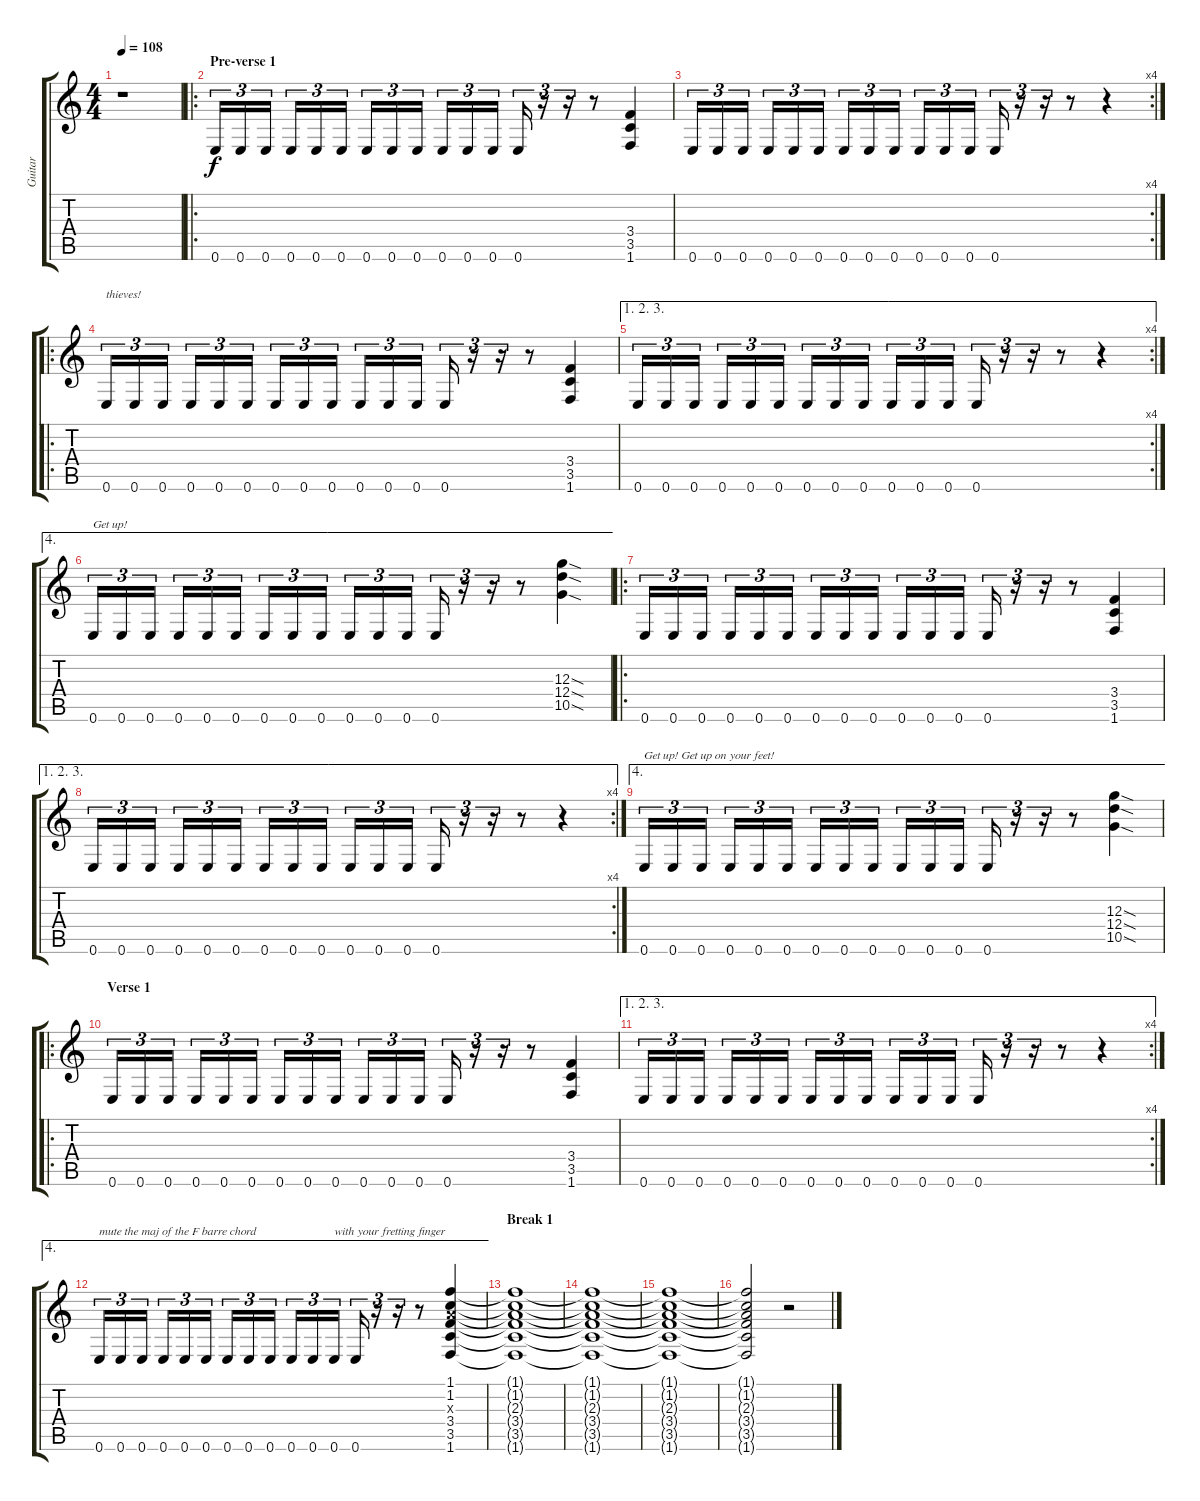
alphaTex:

\track ("Guitar" "Guitar") {instrument distortionguitar}
\staff {score tabs}
\tuning (E4 B3 G3 D3 A2 E2) {hide}
\ts (4 4)
\tempo 108
\clef g2
\ks c
r.1{dy f instrument distortionguitar} |
\ro
\section ("" "Pre-verse 1")
0.6.16{tu (3 2)} 0.6.16{tu (3 2)} 0.6.16{tu (3 2)} 0.6.16{tu (3 2)} 0.6.16{tu (3 2)} 0.6.16{tu (3 2)} 0.6.16{tu (3 2)} 0.6.16{tu (3 2)} 0.6.16{tu (3 2)} 0.6.16{tu (3 2)} 0.6.16{tu (3 2)} 0.6.16{tu (3 2)} 0.6.16{tu (3 2)} r.16{tu (3 2)} r.16{tu (3 2)} r.8 (3.4 3.5 1.6).4 |
\rc 4
0.6.16{tu (3 2)} 0.6.16{tu (3 2)} 0.6.16{tu (3 2)} 0.6.16{tu (3 2)} 0.6.16{tu (3 2)} 0.6.16{tu (3 2)} 0.6.16{tu (3 2)} 0.6.16{tu (3 2)} 0.6.16{tu (3 2)} 0.6.16{tu (3 2)} 0.6.16{tu (3 2)} 0.6.16{tu (3 2)} 0.6.16{tu (3 2)} r.16{tu (3 2)} r.16{tu (3 2)} r.8 r.4 |
\ro
0.6.16{tu (3 2) txt "thieves!"} 0.6.16{tu (3 2)} 0.6.16{tu (3 2)} 0.6.16{tu (3 2)} 0.6.16{tu (3 2)} 0.6.16{tu (3 2)} 0.6.16{tu (3 2)} 0.6.16{tu (3 2)} 0.6.16{tu (3 2)} 0.6.16{tu (3 2)} 0.6.16{tu (3 2)} 0.6.16{tu (3 2)} 0.6.16{tu (3 2)} r.16{tu (3 2)} r.16{tu (3 2)} r.8 (3.4 3.5 1.6).4 |
\ae (1 2 3)
\rc 4
0.6.16{tu (3 2)} 0.6.16{tu (3 2)} 0.6.16{tu (3 2)} 0.6.16{tu (3 2)} 0.6.16{tu (3 2)} 0.6.16{tu (3 2)} 0.6.16{tu (3 2)} 0.6.16{tu (3 2)} 0.6.16{tu (3 2)} 0.6.16{tu (3 2)} 0.6.16{tu (3 2)} 0.6.16{tu (3 2)} 0.6.16{tu (3 2)} r.16{tu (3 2)} r.16{tu (3 2)} r.8 r.4 |
\ae 4
0.6.16{tu (3 2) txt "Get up!"} 0.6.16{tu (3 2)} 0.6.16{tu (3 2)} 0.6.16{tu (3 2)} 0.6.16{tu (3 2)} 0.6.16{tu (3 2)} 0.6.16{tu (3 2)} 0.6.16{tu (3 2)} 0.6.16{tu (3 2)} 0.6.16{tu (3 2)} 0.6.16{tu (3 2)} 0.6.16{tu (3 2)} 0.6.16{tu (3 2)} r.16{tu (3 2)} r.16{tu (3 2)} r.8 (12.3{sod} 12.4{sod} 10.5{sod}).4 |
\ro
0.6.16{tu (3 2)} 0.6.16{tu (3 2)} 0.6.16{tu (3 2)} 0.6.16{tu (3 2)} 0.6.16{tu (3 2)} 0.6.16{tu (3 2)} 0.6.16{tu (3 2)} 0.6.16{tu (3 2)} 0.6.16{tu (3 2)} 0.6.16{tu (3 2)} 0.6.16{tu (3 2)} 0.6.16{tu (3 2)} 0.6.16{tu (3 2)} r.16{tu (3 2)} r.16{tu (3 2)} r.8 (3.4 3.5 1.6).4 |
\ae (1 2 3)
\rc 4
0.6.16{tu (3 2)} 0.6.16{tu (3 2)} 0.6.16{tu (3 2)} 0.6.16{tu (3 2)} 0.6.16{tu (3 2)} 0.6.16{tu (3 2)} 0.6.16{tu (3 2)} 0.6.16{tu (3 2)} 0.6.16{tu (3 2)} 0.6.16{tu (3 2)} 0.6.16{tu (3 2)} 0.6.16{tu (3 2)} 0.6.16{tu (3 2)} r.16{tu (3 2)} r.16{tu (3 2)} r.8 r.4 |
\ae 4
0.6.16{tu (3 2) txt "Get up! Get up on your feet!"} 0.6.16{tu (3 2)} 0.6.16{tu (3 2)} 0.6.16{tu (3 2)} 0.6.16{tu (3 2)} 0.6.16{tu (3 2)} 0.6.16{tu (3 2)} 0.6.16{tu (3 2)} 0.6.16{tu (3 2)} 0.6.16{tu (3 2)} 0.6.16{tu (3 2)} 0.6.16{tu (3 2)} 0.6.16{tu (3 2)} r.16{tu (3 2)} r.16{tu (3 2)} r.8 (12.3{sod} 12.4{sod} 10.5{sod}).4 |
\ro
\section ("" "Verse 1")
0.6.16{tu (3 2)} 0.6.16{tu (3 2)} 0.6.16{tu (3 2)} 0.6.16{tu (3 2)} 0.6.16{tu (3 2)} 0.6.16{tu (3 2)} 0.6.16{tu (3 2)} 0.6.16{tu (3 2)} 0.6.16{tu (3 2)} 0.6.16{tu (3 2)} 0.6.16{tu (3 2)} 0.6.16{tu (3 2)} 0.6.16{tu (3 2)} r.16{tu (3 2)} r.16{tu (3 2)} r.8 (3.4 3.5 1.6).4 |
\ae (1 2 3)
\rc 4
0.6.16{tu (3 2)} 0.6.16{tu (3 2)} 0.6.16{tu (3 2)} 0.6.16{tu (3 2)} 0.6.16{tu (3 2)} 0.6.16{tu (3 2)} 0.6.16{tu (3 2)} 0.6.16{tu (3 2)} 0.6.16{tu (3 2)} 0.6.16{tu (3 2)} 0.6.16{tu (3 2)} 0.6.16{tu (3 2)} 0.6.16{tu (3 2)} r.16{tu (3 2)} r.16{tu (3 2)} r.8 r.4 |
\ae 4
0.6.16{tu (3 2) txt "mute the maj of the F barre chord"} 0.6.16{tu (3 2)} 0.6.16{tu (3 2)} 0.6.16{tu (3 2)} 0.6.16{tu (3 2)} 0.6.16{tu (3 2)} 0.6.16{tu (3 2)} 0.6.16{tu (3 2)} 0.6.16{tu (3 2)} 0.6.16{tu (3 2)} 0.6.16{tu (3 2)} 0.6.16{tu (3 2) txt "with your fretting finger"} 0.6.16{tu (3 2)} r.16{tu (3 2)} r.16{tu (3 2)} r.8 (1.1 1.2 2.3{x} 3.4 3.5 1.6).4 |
\section ("" "Break 1")
(1.1{t} 1.2{t} 2.3{t} 3.4{t} 3.5{t} 1.6{t}).1 |
(1.1{t} 1.2{t} 2.3{t} 3.4{t} 3.5{t} 1.6{t}).1 |
(1.1{t} 1.2{t} 2.3{t} 3.4{t} 3.5{t} 1.6{t}).1 |
(1.1{t} 1.2{t} 2.3{t} 3.4{t} 3.5{t} 1.6{t}).2 r.2
